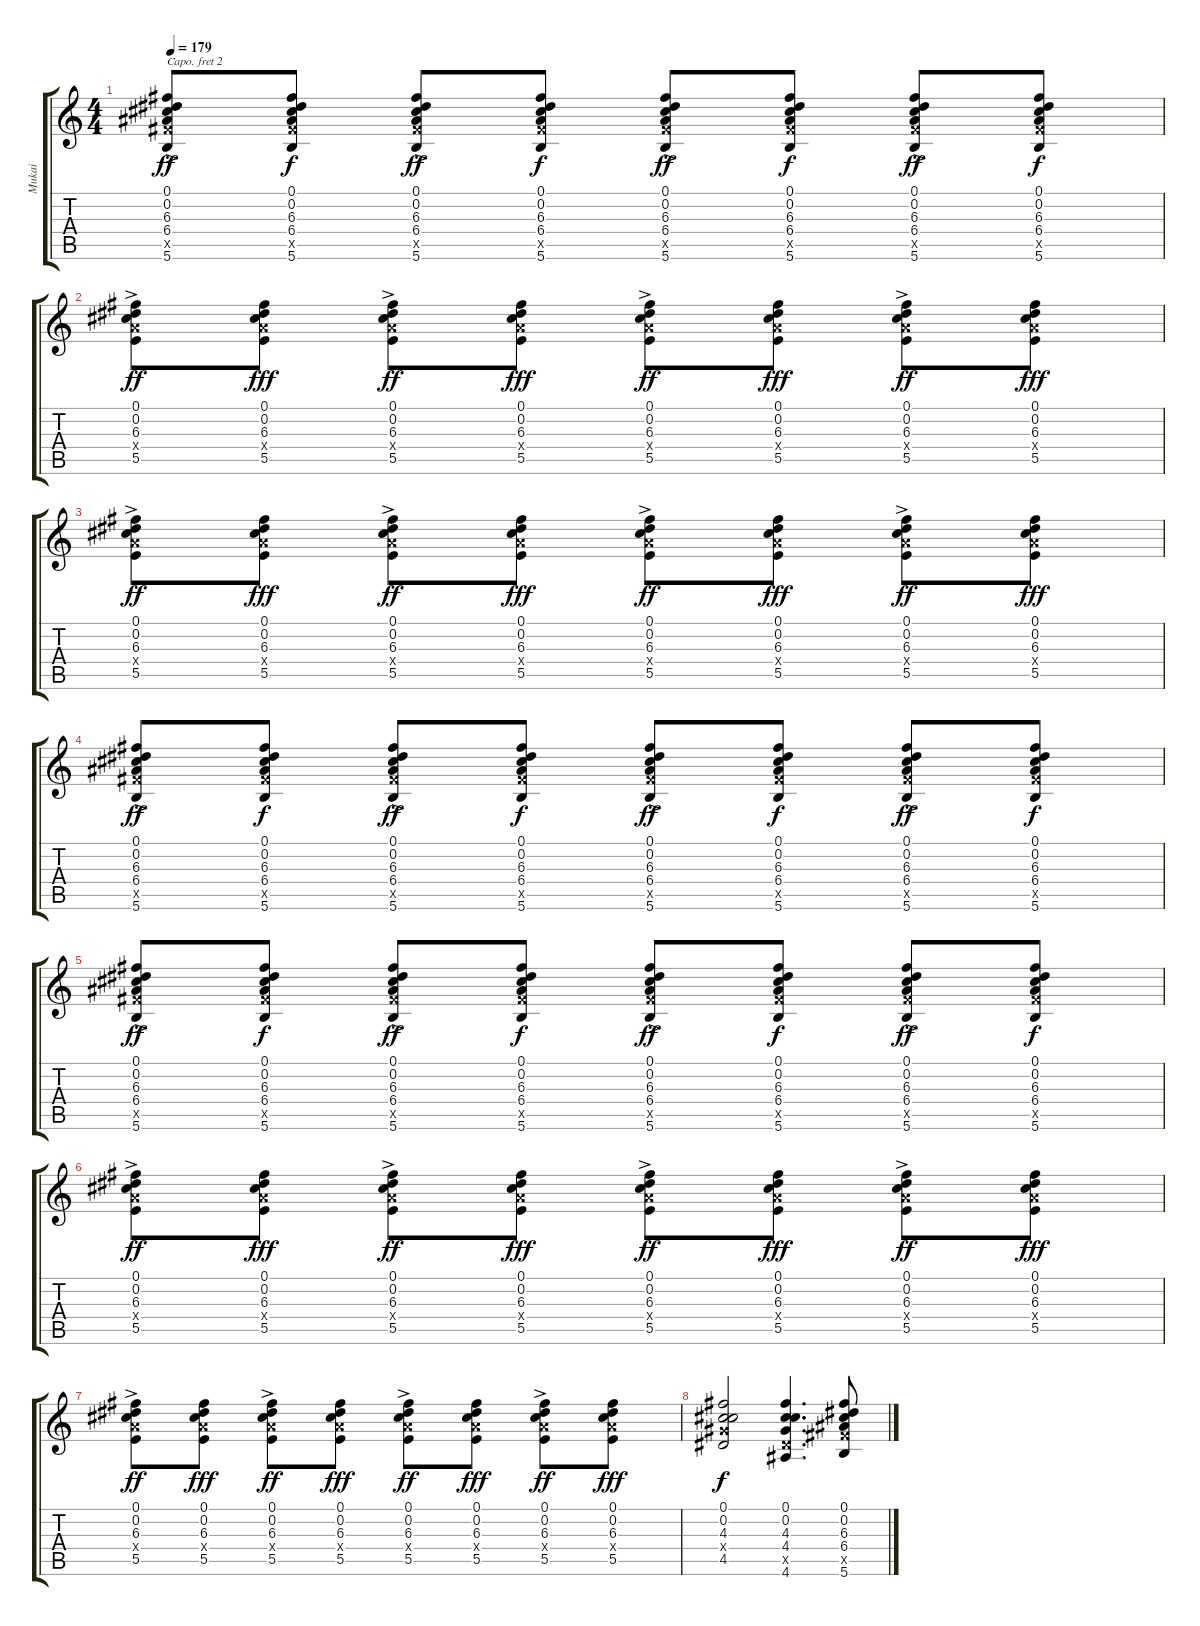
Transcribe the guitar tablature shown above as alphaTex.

\track ("Mukai" "Mukai") {instrument overdrivenguitar}
\staff {score tabs}
\capo 2
\tuning (E4 B3 G3 D3 A2 E2) {hide}
\ts (4 4)
\tempo 179
\clef g2
\ks c
(0.1 0.2 6.3{ac} 6.4{ac} 7.5{ac x} 5.6{ac}).8{dy ff} (0.1 0.2 6.3 6.4 7.5{x} 5.6).8{dy f} (0.1 0.2 6.3{ac} 6.4{ac} 7.5{ac x} 5.6{ac}).8{dy ff} (0.1 0.2 6.3 6.4 7.5{x} 5.6).8{dy f} (0.1 0.2 6.3{ac} 6.4{ac} 7.5{ac x} 5.6{ac}).8{dy ff} (0.1 0.2 6.3 6.4 7.5{x} 5.6).8{dy f} (0.1 0.2 6.3{ac} 6.4{ac} 7.5{ac x} 5.6{ac}).8{dy ff} (0.1 0.2 6.3 6.4 7.5{x} 5.6).8{dy f} |
(0.1 0.2 6.3{ac} 5.4{ac x} 5.5{ac}).8{dy ff} (0.1 0.2 6.3 5.4{x} 5.5).8{dy fff} (0.1 0.2 6.3{ac} 5.4{ac x} 5.5{ac}).8{dy ff} (0.1 0.2 6.3 5.4{x} 5.5).8{dy fff} (0.1 0.2 6.3{ac} 5.4{ac x} 5.5{ac}).8{dy ff} (0.1 0.2 6.3 5.4{x} 5.5).8{dy fff} (0.1 0.2 6.3{ac} 5.4{ac x} 5.5{ac}).8{dy ff} (0.1 0.2 6.3 5.4{x} 5.5).8{dy fff} |
(0.1 0.2 6.3{ac} 5.4{ac x} 5.5{ac}).8{dy ff} (0.1 0.2 6.3 5.4{x} 5.5).8{dy fff} (0.1 0.2 6.3{ac} 5.4{ac x} 5.5{ac}).8{dy ff} (0.1 0.2 6.3 5.4{x} 5.5).8{dy fff} (0.1 0.2 6.3{ac} 5.4{ac x} 5.5{ac}).8{dy ff} (0.1 0.2 6.3 5.4{x} 5.5).8{dy fff} (0.1 0.2 6.3{ac} 5.4{ac x} 5.5{ac}).8{dy ff} (0.1 0.2 6.3 5.4{x} 5.5).8{dy fff} |
(0.1 0.2 6.3{ac} 6.4{ac} 7.5{ac x} 5.6{ac}).8{dy ff} (0.1 0.2 6.3 6.4 7.5{x} 5.6).8{dy f} (0.1 0.2 6.3{ac} 6.4{ac} 7.5{ac x} 5.6{ac}).8{dy ff} (0.1 0.2 6.3 6.4 7.5{x} 5.6).8{dy f} (0.1 0.2 6.3{ac} 6.4{ac} 7.5{ac x} 5.6{ac}).8{dy ff} (0.1 0.2 6.3 6.4 7.5{x} 5.6).8{dy f} (0.1 0.2 6.3{ac} 6.4{ac} 7.5{ac x} 5.6{ac}).8{dy ff} (0.1 0.2 6.3 6.4 7.5{x} 5.6).8{dy f} |
(0.1 0.2 6.3{ac} 6.4{ac} 7.5{ac x} 5.6{ac}).8{dy ff} (0.1 0.2 6.3 6.4 7.5{x} 5.6).8{dy f} (0.1 0.2 6.3{ac} 6.4{ac} 7.5{ac x} 5.6{ac}).8{dy ff} (0.1 0.2 6.3 6.4 7.5{x} 5.6).8{dy f} (0.1 0.2 6.3{ac} 6.4{ac} 7.5{ac x} 5.6{ac}).8{dy ff} (0.1 0.2 6.3 6.4 7.5{x} 5.6).8{dy f} (0.1 0.2 6.3{ac} 6.4{ac} 7.5{ac x} 5.6{ac}).8{dy ff} (0.1 0.2 6.3 6.4 7.5{x} 5.6).8{dy f} |
(0.1 0.2 6.3{ac} 5.4{ac x} 5.5{ac}).8{dy ff} (0.1 0.2 6.3 5.4{x} 5.5).8{dy fff} (0.1 0.2 6.3{ac} 5.4{ac x} 5.5{ac}).8{dy ff} (0.1 0.2 6.3 5.4{x} 5.5).8{dy fff} (0.1 0.2 6.3{ac} 5.4{ac x} 5.5{ac}).8{dy ff} (0.1 0.2 6.3 5.4{x} 5.5).8{dy fff} (0.1 0.2 6.3{ac} 5.4{ac x} 5.5{ac}).8{dy ff} (0.1 0.2 6.3 5.4{x} 5.5).8{dy fff} |
(0.1 0.2 6.3{ac} 5.4{ac x} 5.5{ac}).8{dy ff} (0.1 0.2 6.3 5.4{x} 5.5).8{dy fff} (0.1 0.2 6.3{ac} 5.4{ac x} 5.5{ac}).8{dy ff} (0.1 0.2 6.3 5.4{x} 5.5).8{dy fff} (0.1 0.2 6.3{ac} 5.4{ac x} 5.5{ac}).8{dy ff} (0.1 0.2 6.3 5.4{x} 5.5).8{dy fff} (0.1 0.2 6.3{ac} 5.4{ac x} 5.5{ac}).8{dy ff} (0.1 0.2 6.3 5.4{x} 5.5).8{dy fff} |
(0.1 0.2 4.3 4.4{x} 4.5).2{dy f} (0.1 0.2 4.3 4.4 4.5{x} 4.6).4{d} (0.1 0.2 6.3 6.4 7.5{x} 5.6).8
